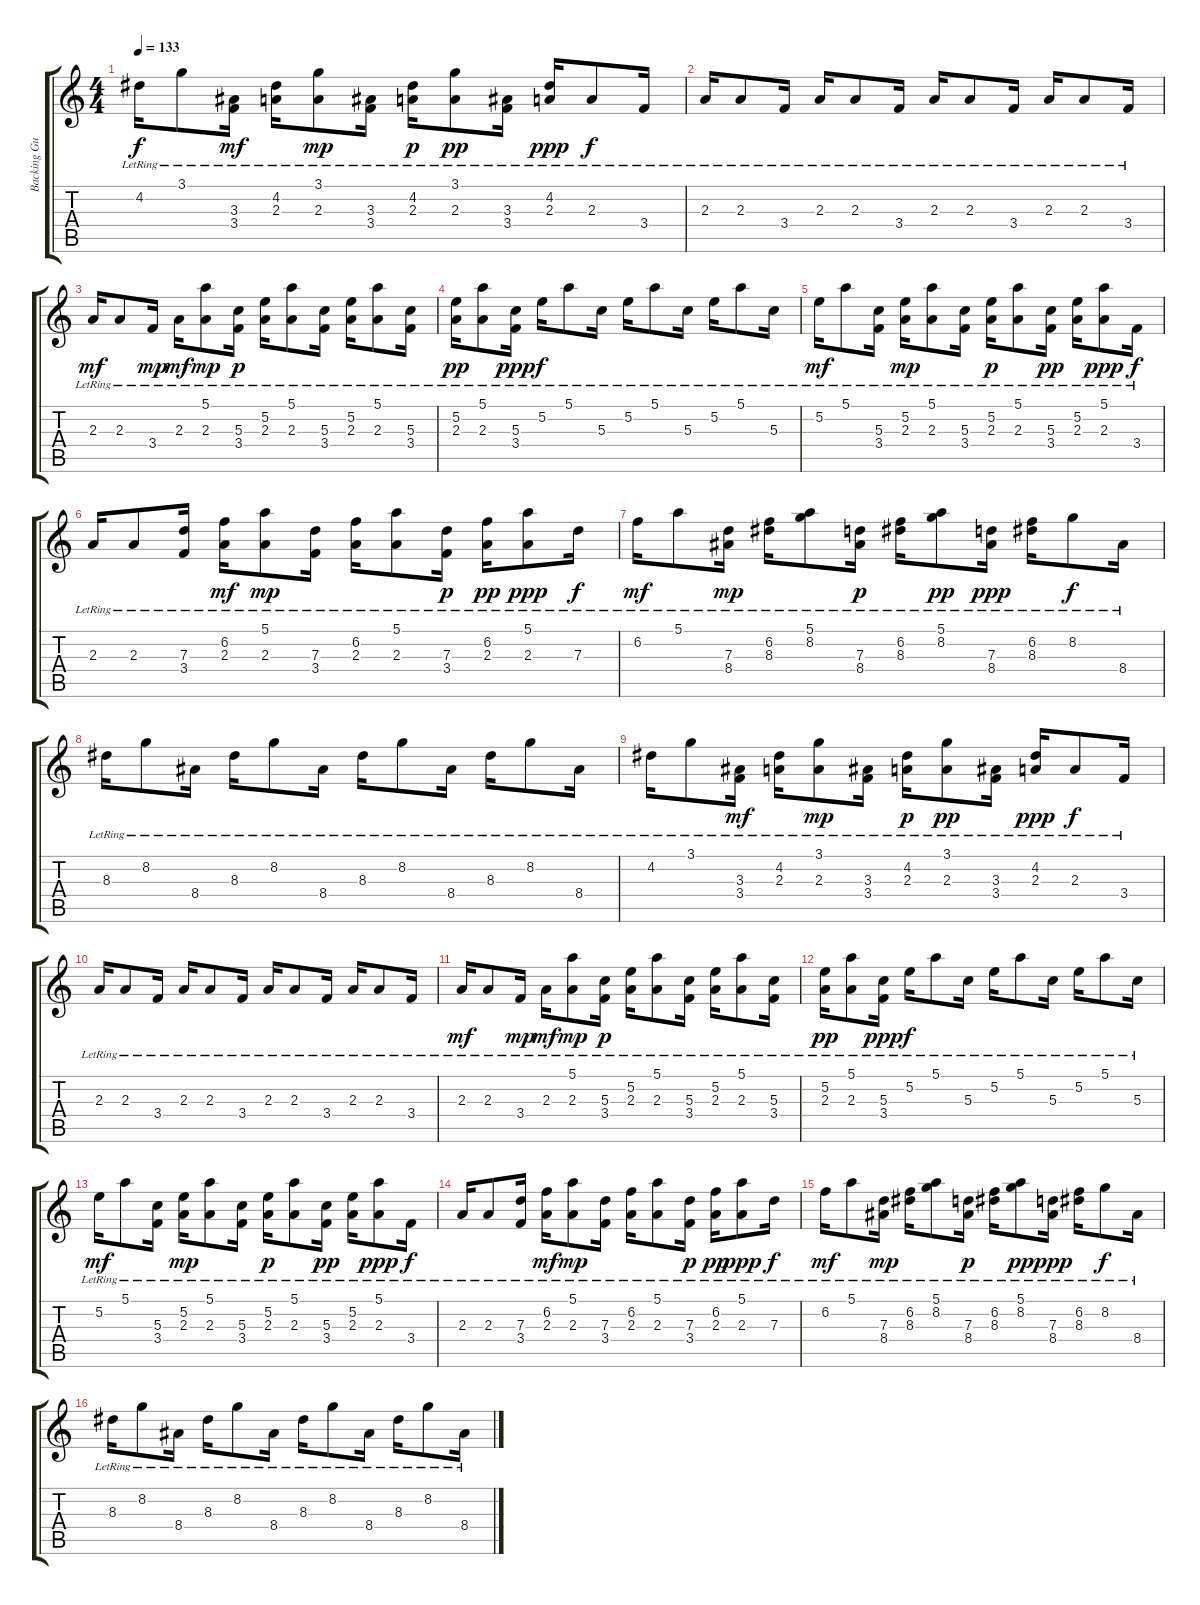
\track ("Backing Guitar/Guitar 1 Echo" "Backing Gu") {instrument electricguitarjazz}
\staff {score tabs}
\tuning (E4 B3 G3 D3 A2 E2) {hide}
\ts (4 4)
\tempo 133
\clef g2
\ks c
4.2{lr}.16{dy f} 3.1{lr}.8 (3.3{lr} 3.4{lr}).16{dy mf} (4.2{lr} 2.3{lr}).16 (3.1{lr} 2.3{lr}).8{dy mp} (3.3{lr} 3.4{lr}).16 (4.2{lr} 2.3{lr}).16{dy p} (3.1{lr} 2.3{lr}).8{dy pp} (3.3{lr} 3.4{lr}).16 (4.2{lr} 2.3{lr}).16{dy ppp} 2.3{lr}.8{dy f} 3.4{lr}.16 |
2.3{lr}.16 2.3{lr}.8 3.4{lr}.16 2.3{lr}.16 2.3{lr}.8 3.4{lr}.16 2.3{lr}.16 2.3{lr}.8 3.4{lr}.16 2.3{lr}.16 2.3{lr}.8 3.4{lr}.16 |
2.3{lr}.16{dy mf} 2.3{lr}.8 3.4{lr}.16{dy mp} 2.3{lr}.16{dy mf} (5.1{lr} 2.3{lr}).8{dy mp} (5.3{lr} 3.4{lr}).16{dy p} (5.2{lr} 2.3{lr}).16 (5.1{lr} 2.3{lr}).8 (5.3{lr} 3.4{lr}).16 (5.2{lr} 2.3{lr}).16 (5.1{lr} 2.3{lr}).8 (5.3{lr} 3.4{lr}).16 |
(5.2{lr} 2.3{lr}).16{dy pp} (5.1{lr} 2.3{lr}).8 (5.3{lr} 3.4{lr}).16{dy ppp} 5.2{lr}.16{dy f} 5.1{lr}.8 5.3{lr}.16 5.2{lr}.16 5.1{lr}.8 5.3{lr}.16 5.2{lr}.16 5.1{lr}.8 5.3{lr}.16 |
5.2{lr}.16{dy mf} 5.1{lr}.8 (5.3{lr} 3.4{lr}).16 (5.2{lr} 2.3{lr}).16{dy mp} (5.1{lr} 2.3{lr}).8 (5.3{lr} 3.4{lr}).16 (5.2{lr} 2.3{lr}).16{dy p} (5.1{lr} 2.3{lr}).8 (5.3{lr} 3.4{lr}).16{dy pp} (5.2{lr} 2.3{lr}).16 (5.1{lr} 2.3{lr}).8{dy ppp} 3.4{lr}.16{dy f} |
2.3{lr}.16 2.3{lr}.8 (7.3{lr} 3.4{lr}).16 (6.2{lr} 2.3{lr}).16{dy mf} (5.1{lr} 2.3{lr}).8{dy mp} (7.3{lr} 3.4{lr}).16 (6.2{lr} 2.3{lr}).16 (5.1{lr} 2.3{lr}).8 (7.3{lr} 3.4{lr}).16{dy p} (6.2{lr} 2.3{lr}).16{dy pp} (5.1{lr} 2.3{lr}).8{dy ppp} 7.3{lr}.16{dy f} |
6.2{lr}.16{dy mf} 5.1{lr}.8 (7.3{lr} 8.4{lr}).16{dy mp} (6.2{lr} 8.3{lr}).16 (5.1{lr} 8.2{lr}).8 (7.3{lr} 8.4{lr}).16{dy p} (6.2{lr} 8.3{lr}).16 (5.1{lr} 8.2{lr}).8{dy pp} (7.3{lr} 8.4{lr}).16{dy ppp} (6.2{lr} 8.3{lr}).16 8.2{lr}.8{dy f} 8.4{lr}.16 |
8.3{lr}.16 8.2{lr}.8 8.4{lr}.16 8.3{lr}.16 8.2{lr}.8 8.4{lr}.16 8.3{lr}.16 8.2{lr}.8 8.4{lr}.16 8.3{lr}.16 8.2{lr}.8 8.4{lr}.16 |
4.2{lr}.16 3.1{lr}.8 (3.3{lr} 3.4{lr}).16{dy mf} (4.2{lr} 2.3{lr}).16 (3.1{lr} 2.3{lr}).8{dy mp} (3.3{lr} 3.4{lr}).16 (4.2{lr} 2.3{lr}).16{dy p} (3.1{lr} 2.3{lr}).8{dy pp} (3.3{lr} 3.4{lr}).16 (4.2{lr} 2.3{lr}).16{dy ppp} 2.3{lr}.8{dy f} 3.4{lr}.16 |
2.3{lr}.16 2.3{lr}.8 3.4{lr}.16 2.3{lr}.16 2.3{lr}.8 3.4{lr}.16 2.3{lr}.16 2.3{lr}.8 3.4{lr}.16 2.3{lr}.16 2.3{lr}.8 3.4{lr}.16 |
2.3{lr}.16{dy mf} 2.3{lr}.8 3.4{lr}.16{dy mp} 2.3{lr}.16{dy mf} (5.1{lr} 2.3{lr}).8{dy mp} (5.3{lr} 3.4{lr}).16{dy p} (5.2{lr} 2.3{lr}).16 (5.1{lr} 2.3{lr}).8 (5.3{lr} 3.4{lr}).16 (5.2{lr} 2.3{lr}).16 (5.1{lr} 2.3{lr}).8 (5.3{lr} 3.4{lr}).16 |
(5.2{lr} 2.3{lr}).16{dy pp} (5.1{lr} 2.3{lr}).8 (5.3{lr} 3.4{lr}).16{dy ppp} 5.2{lr}.16{dy f} 5.1{lr}.8 5.3{lr}.16 5.2{lr}.16 5.1{lr}.8 5.3{lr}.16 5.2{lr}.16 5.1{lr}.8 5.3{lr}.16 |
5.2{lr}.16{dy mf} 5.1{lr}.8 (5.3{lr} 3.4{lr}).16 (5.2{lr} 2.3{lr}).16{dy mp} (5.1{lr} 2.3{lr}).8 (5.3{lr} 3.4{lr}).16 (5.2{lr} 2.3{lr}).16{dy p} (5.1{lr} 2.3{lr}).8 (5.3{lr} 3.4{lr}).16{dy pp} (5.2{lr} 2.3{lr}).16 (5.1{lr} 2.3{lr}).8{dy ppp} 3.4{lr}.16{dy f} |
2.3{lr}.16 2.3{lr}.8 (7.3{lr} 3.4{lr}).16 (6.2{lr} 2.3{lr}).16{dy mf} (5.1{lr} 2.3{lr}).8{dy mp} (7.3{lr} 3.4{lr}).16 (6.2{lr} 2.3{lr}).16 (5.1{lr} 2.3{lr}).8 (7.3{lr} 3.4{lr}).16{dy p} (6.2{lr} 2.3{lr}).16{dy pp} (5.1{lr} 2.3{lr}).8{dy ppp} 7.3{lr}.16{dy f} |
6.2{lr}.16{dy mf} 5.1{lr}.8 (7.3{lr} 8.4{lr}).16{dy mp} (6.2{lr} 8.3{lr}).16 (5.1{lr} 8.2{lr}).8 (7.3{lr} 8.4{lr}).16{dy p} (6.2{lr} 8.3{lr}).16 (5.1{lr} 8.2{lr}).8{dy pp} (7.3{lr} 8.4{lr}).16{dy ppp} (6.2{lr} 8.3{lr}).16 8.2{lr}.8{dy f} 8.4{lr}.16 |
8.3{lr}.16 8.2{lr}.8 8.4{lr}.16 8.3{lr}.16 8.2{lr}.8 8.4{lr}.16 8.3{lr}.16 8.2{lr}.8 8.4{lr}.16 8.3{lr}.16 8.2{lr}.8 8.4{lr}.16
